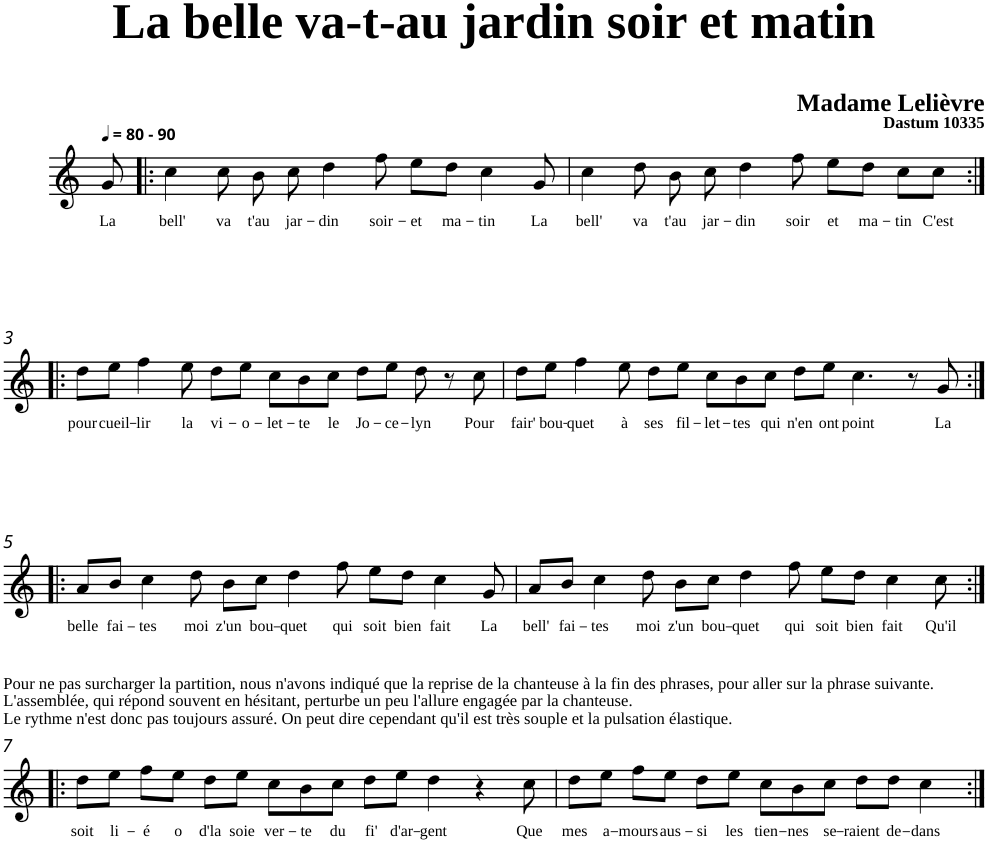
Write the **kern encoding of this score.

**kern	**text
*part1	*part1
*staff1	*staff1
*clefG2	*
*k[]	*
=	=
!LO:TX:a:B:t=- 90	!
!	!LO:LY:b
8g/	La
=1!|:	=1!|:
!	!LO:LY:b
4cc\	bell'
!	!LO:LY:b
8cc\	va
!	!LO:LY:b
8b\	t'au
!	!LO:LY:b
8cc\	jar-
!	!LO:LY:b
4dd\	-din
!	!LO:LY:b
8ff\	soir-
!	!LO:LY:b
8ee\L	-et
!	!LO:LY:b
8dd\J	ma-
!	!LO:LY:b
4cc\	-tin
!	!LO:LY:b
8g/	La
=2	=2
!	!LO:LY:b
4cc\	bell'
!	!LO:LY:b
8dd\	va
!	!LO:LY:b
8b\	t'au
!	!LO:LY:b
8cc\	jar-
!	!LO:LY:b
4dd\	-din
!	!LO:LY:b
8ff\	soir
!	!LO:LY:b
8ee\L	et
!	!LO:LY:b
8dd\J	ma-
!	!LO:LY:b
8cc\L	-tin
!	!LO:LY:b
8cc\J	C'est
!!LO:LB:g=z
=3:|!|:	=3:|!|:
!	!LO:LY:b
8dd\L	pour
!	!LO:LY:b
8ee\J	cueil-
!	!LO:LY:b
4ff\	-lir
!	!LO:LY:b
8ee\	la
!	!LO:LY:b
8dd\L	vi-
!	!LO:LY:b
8ee\J	-o-
!	!LO:LY:b
8cc\L	-let-
!	!LO:LY:b
8b\	-te
!	!LO:LY:b
8cc\J	le
!	!LO:LY:b
8dd\L	Jo-
!	!LO:LY:b
8ee\J	-ce-
!	!LO:LY:b
8dd\	-lyn
8r	.
!	!LO:LY:b
8cc\	Pour
=4	=4
!	!LO:LY:b
8dd\L	fair'
!	!LO:LY:b
8ee\J	bou-
!	!LO:LY:b
4ff\	-quet
!	!LO:LY:b
8ee\	à
!	!LO:LY:b
8dd\L	ses
!	!LO:LY:b
8ee\J	fil-
!	!LO:LY:b
8cc\L	-let-
!	!LO:LY:b
8b\	-tes
!	!LO:LY:b
8cc\J	qui
!	!LO:LY:b
8dd\L	n'en
!	!LO:LY:b
8ee\J	ont
!	!LO:LY:b
4.cc\	point
8r	.
!	!LO:LY:b
8g/	La
!!LO:LB:g=z
=5:|!|:	=5:|!|:
!	!LO:LY:b
8a/L	belle
!	!LO:LY:b
8b/J	fai-
!	!LO:LY:b
4cc\	-tes
!	!LO:LY:b
8dd\	moi
!	!LO:LY:b
8b\L	z'un
!	!LO:LY:b
8cc\J	bou-
!	!LO:LY:b
[8dd\	-quet
8ryy	.
!	!LO:LY:b
8ff\	qui
!	!LO:LY:b
8ee\L	soit
!	!LO:LY:b
8dd\J	bien
!	!LO:LY:b
4cc\	fait
!	!LO:LY:b
8g/	La
=6	=6
!	!LO:LY:b
8a/L	bell'
8dd\]	.
!	!LO:LY:b
8b/J	fai-
!	!LO:LY:b
4cc\	-tes
!	!LO:LY:b
8dd\	moi
!	!LO:LY:b
8b\L	z'un
!	!LO:LY:b
8cc\J	bou-
!	!LO:LY:b
[8dd\	-quet
!	!LO:LY:b
8ff\	qui
!	!LO:LY:b
8ee\L	soit
!	!LO:LY:b
8dd\J	bien
!	!LO:LY:b
4cc\	fait
!	!LO:LY:b
8cc\	Qu'il
!!LO:LB:g=z
=7:|!|:	=7:|!|:
!	!LO:LY:b
8dd\L	soit
8dd\]	.
!	!LO:LY:b
8ee\J	li-
!	!LO:LY:b
8ff\L	-é
!	!LO:LY:b
8ee\J	o
!	!LO:LY:b
8dd\L	d'la
!	!LO:LY:b
8ee\J	soie
!	!LO:LY:b
8cc\L	ver-
!	!LO:LY:b
8b\	-te
!	!LO:LY:b
8cc\J	du
!	!LO:LY:b
8dd\L	fi'
!	!LO:LY:b
8ee\J	d'ar-
!	!LO:LY:b
4dd\	-gent
4r	.
!	!LO:LY:b
8cc\	Que
=8	=8
!	!LO:LY:b
8dd\L	mes
!	!LO:LY:b
8ee\J	a-
!	!LO:LY:b
8ff\L	-mours
!	!LO:LY:b
8ee\J	aus-
!	!LO:LY:b
8dd\L	-si
!	!LO:LY:b
8ee\J	les
!	!LO:LY:b
8cc\L	tien-
!	!LO:LY:b
8b\	-nes
!	!LO:LY:b
8cc\J	se-
!	!LO:LY:b
8dd\L	-raient
!	!LO:LY:b
8dd\J	de-
!	!LO:LY:b
4cc\	-dans
=:|!	=:|!
*-	*-
